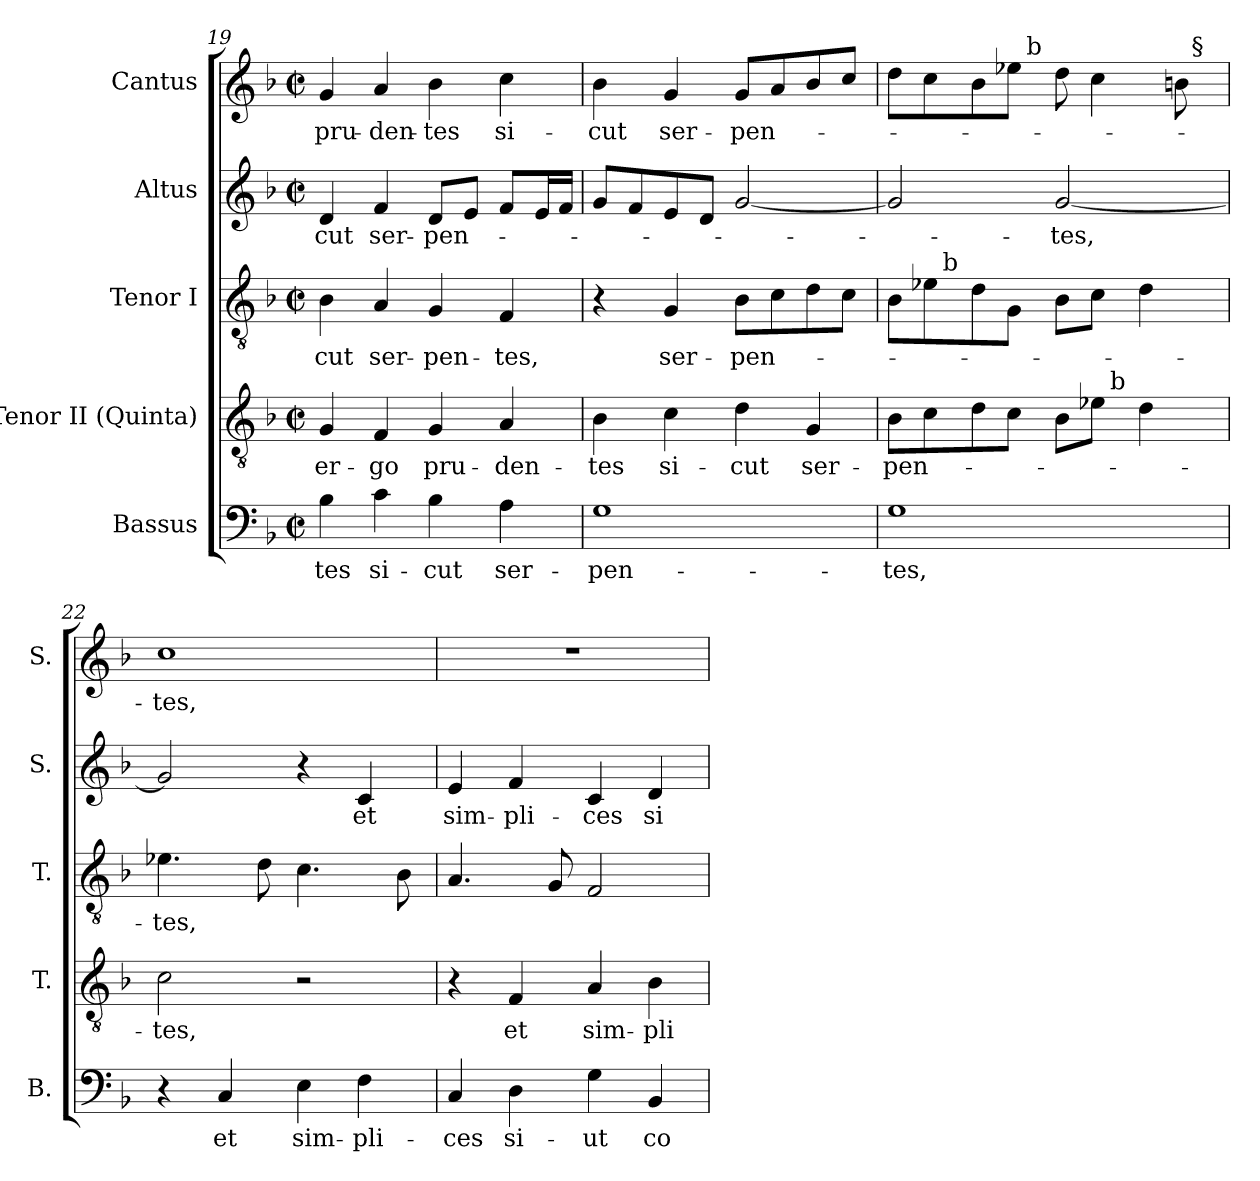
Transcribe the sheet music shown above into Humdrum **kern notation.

**kern	**text	**kern	**text	**kern	**text	**kern	**text	**kern	**text
*part5	*part5	*part4	*part4	*part3	*part3	*part2	*part2	*part1	*part1
*staff5	*staff5	*staff4	*staff4	*staff3	*staff3	*staff2	*staff2	*staff1	*staff1
*I"Bassus	*	*I"Tenor II (Quinta)	*	*I"Tenor I	*	*I"Altus	*	*I"Cantus	*
*I'B.	*	*I'T.	*	*I'T.	*	*I'S.	*	*I'S.	*
!!LO:PB:g=z
*clefF4	*	*clefGv2	*	*clefGv2	*	*clefG2	*	*clefG2	*
*	*	*ITrd7c12	*	*ITrd7c12	*	*	*	*	*
*k[b-]	*	*k[b-]	*	*k[b-]	*	*k[b-]	*	*k[b-]	*
*F:	*	*F:	*	*F:	*	*F:	*	*F:	*
*M2/2	*	*M2/2	*	*M2/2	*	*M2/2	*	*M2/2	*
*met(c|)	*	*met(c|)	*	*met(c|)	*	*met(c|)	*	*met(c|)	*
=19	=19	=19	=19	=19	=19	=19	=19	=19	=19
!	!LO:LY:b:color=#000000	!	!	!	!	!	!	!	!
!	!	!	!LO:LY:b:color=#000000	!	!	!	!	!	!
!	!	!	!	!	!LO:LY:b:color=#000000	!	!	!	!
!	!	!	!	!	!	!	!LO:LY:b:color=#000000	!	!
!	!	!	!	!	!	!	!	!	!LO:LY:b:color=#000000
4B-i\	-tes	4GGi/	er-	4BB-i\	-cut	4di/	-cut	4gi/	pru-
!	!LO:LY:b:color=#000000	!	!	!	!	!	!	!	!
!	!	!	!LO:LY:b:color=#000000	!	!	!	!	!	!
!	!	!	!	!	!LO:LY:b:color=#000000	!	!	!	!
!	!	!	!	!	!	!	!LO:LY:b:color=#000000	!	!
!	!	!	!	!	!	!	!	!	!LO:LY:b:color=#000000
4ci\	si-	4FFi/	-go	4AAi/	ser-	4fi/	ser-	4ai/	-den-
!	!LO:LY:b:color=#000000	!	!	!	!	!	!	!	!
!	!	!	!LO:LY:b:color=#000000	!	!	!	!	!	!
!	!	!	!	!	!LO:LY:b:color=#000000	!	!	!	!
!	!	!	!	!	!	!	!LO:LY:b:color=#000000	!	!
!	!	!	!	!	!	!	!	!	!LO:LY:b:color=#000000
4B-i\	-cut	4GGi/	pru-	4GGi/	-pen-	8di/L	-pen-	4b-i\	-tes
.	.	.	.	.	.	8ei/J	.	.	.
!	!LO:LY:b:color=#000000	!	!	!	!	!	!	!	!
!	!	!	!LO:LY:b:color=#000000	!	!	!	!	!	!
!	!	!	!	!	!LO:LY:b:color=#000000	!	!	!	!
!	!	!	!	!	!	!	!	!	!LO:LY:b:color=#000000
4Ai\	ser-	4AAi/	-den-	4FFi/	-tes,	8fi/L	.	4cci\	si-
.	.	.	.	.	.	16ei/L	.	.	.
.	.	.	.	.	.	16fi/JJ	.	.	.
=20	=20	=20	=20	=20	=20	=20	=20	=20	=20
!	!LO:LY:b:color=#000000	!	!	!	!	!	!	!	!
!	!	!	!LO:LY:b:color=#000000	!	!	!	!	!	!
!	!	!	!	!	!	!	!	!	!LO:LY:b:color=#000000
1Gi	-pen-	4BB-i\	-tes	4r	.	8gi/L	.	4b-i\	-cut
.	.	.	.	.	.	8fi/	.	.	.
!	!	!	!LO:LY:b:color=#000000	!	!	!	!	!	!
!	!	!	!	!	!LO:LY:b:color=#000000	!	!	!	!
!	!	!	!	!	!	!	!	!	!LO:LY:b:color=#000000
.	.	4Ci\	si-	4GGi/	ser-	8ei/	.	4gi/	ser-
.	.	.	.	.	.	8di/J	.	.	.
!	!	!	!LO:LY:b:color=#000000	!	!	!	!	!	!
!	!	!	!	!	!LO:LY:b:color=#000000	!	!	!	!
!	!	!	!	!	!	!	!	!	!LO:LY:b:color=#000000
.	.	4Di\	-cut	8BB-i\L	-pen-	[<2gi/	.	8gi/L	-pen-
.	.	.	.	8Ci\	.	.	.	8ai/	.
!	!	!	!LO:LY:b:color=#000000	!	!	!	!	!	!
.	.	4GGi/	ser-	8Di\	.	.	.	8b-i/	.
.	.	.	.	8Ci\J	.	.	.	8cci/J	.
=21	=21	=21	=21	=21	=21	=21	=21	=21	=21
!	!LO:LY:b:color=#000000	!	!	!	!	!	!	!	!
!	!	!	!LO:LY:b:color=#000000	!	!	!	!	!	!
*	*	*^	*	*^	*	*	*	*^	*
1Gi	-tes,	8BB-i\L	2ryy	-pen-	8BB-i\L	8ryy	.	2gi/]	.	8ddi\L	4ryy	.
.	.	8Ci\	.	.	8E-i\	32ryy	.	.	.	8cci\	.	.
.	.	.	.	.	.	256ryy	.	.	.	.	.	.
!	!	!	!	!	!	!LO:TX:a:t=b	!	!	!	!	!	!
.	.	.	.	.	.	2ryy	.	.	.	.	.	.
.	.	8Di\	.	.	8Di\	.	.	.	.	8b-i\	8ryy	.
.	.	8Ci\J	.	.	8GGi\J	.	.	.	.	8ee-i\J	32ryy	.
.	.	.	.	.	.	.	.	.	.	.	256ryy	.
!	!	!	!	!	!	!	!	!	!	!	!LO:TX:a:t=b	!
.	.	.	.	.	.	.	.	.	.	.	2ryy	.
!	!	!	!	!	!	!	!	!	!LO:LY:b:color=#000000	!	!	!
.	.	8BB-i\L	8ryy	.	8BB-i\L	.	.	[<2gi/	-tes,	8ddi\	.	.
.	.	8E-i\J	32ryy	.	8Ci\J	.	.	.	.	4cci\	.	.
.	.	.	256ryy	.	.	.	.	.	.	.	.	.
!	!	!	!LO:TX:a:t=b	!	!	!	!	!	!	!	!	!
.	.	.	4ryy	.	.	4ryy	.	.	.	.	.	.
.	.	4Di\	.	.	4Di\	.	.	.	.	.	.	.
.	.	.	.	.	.	.	.	.	.	8bi\	.	.
!	!	!	!	!	!	!	!	!	!	!	!LO:TX:a:t=§	!
.	.	.	16ryy	.	.	16ryy	.	.	.	.	16ryy	.
.	.	.	64..ryy	.	.	64..ryy	.	.	.	.	64..ryy	.
*	*	*v	*v	*	*	*	*	*	*	*v	*v	*
*	*	*	*	*v	*v	*	*	*	*	*
=22	=22	=22	=22	=22	=22	=22	=22	=22	=22
*	*	*^	*	*^	*	*	*	*^	*
!	!	!	!	!LO:LY:b:color=#000000	!	!	!	!	!	!	!	!
*	*	*v	*v	*	*	*	*	*	*	*v	*v	*
*	*	*	*	*v	*v	*	*	*	*	*
*	*	*^	*	*^	*	*	*	*^	*
!	!	!	!	!	!	!	!LO:LY:b:color=#000000	!	!	!	!	!
*	*	*v	*v	*	*	*	*	*	*	*v	*v	*
*	*	*	*	*v	*v	*	*	*	*	*
*	*	*^	*	*^	*	*	*	*^	*
!	!	!	!	!	!	!	!	!	!	!	!	!LO:LY:b:color=#000000
*	*	*v	*v	*	*	*	*	*	*	*v	*v	*
*	*	*	*	*v	*v	*	*	*	*	*
4r	.	2Ci\	-tes,	4.E-Xi\	-tes,	2gi/]	.	1cci	-tes,
!	!LO:LY:b:color=#000000	!	!	!	!	!	!	!	!
4Ci/	et	.	.	.	.	.	.	.	.
.	.	.	.	8Di\	.	.	.	.	.
!	!LO:LY:b:color=#000000	!	!	!	!	!	!	!	!
4Ei\	sim-	2r	.	4.Ci\	.	4r	.	.	.
!	!LO:LY:b:color=#000000	!	!	!	!	!	!	!	!
!	!	!	!	!	!	!	!LO:LY:b:color=#000000	!	!
4Fi\	-pli-	.	.	.	.	4ci/	et	.	.
.	.	.	.	8BB-i\	.	.	.	.	.
=23	=23	=23	=23	=23	=23	=23	=23	=23	=23
!	!LO:LY:b:color=#000000	!	!	!	!	!	!	!	!
!	!	!	!	!	!	!	!LO:LY:b:color=#000000	!	!
4Ci/	-ces	4r	.	4.AAi/	.	4ei/	sim-	1r	.
!	!LO:LY:b:color=#000000	!	!	!	!	!	!	!	!
!	!	!	!LO:LY:b:color=#000000	!	!	!	!	!	!
!	!	!	!	!	!	!	!LO:LY:b:color=#000000	!	!
4Di\	si-	4FFi/	et	.	.	4fi/	-pli-	.	.
.	.	.	.	8GGi/	.	.	.	.	.
!	!LO:LY:b:color=#000000	!	!	!	!	!	!	!	!
!	!	!	!LO:LY:b:color=#000000	!	!	!	!	!	!
!	!	!	!	!	!	!	!LO:LY:b:color=#000000	!	!
4Gi\	-ut	4AAi/	sim-	2FFi/	.	4ci/	-ces	.	.
!	!LO:LY:b:color=#000000	!	!	!	!	!	!	!	!
!	!	!	!LO:LY:b:color=#000000	!	!	!	!	!	!
!	!	!	!	!	!	!	!LO:LY:b:color=#000000	!	!
4BB-i/	co-	4BB-i\	-pli-	.	.	4di/	si-	.	.
=	=	=	=	=	=	=	=	=	=
*-	*-	*-	*-	*-	*-	*-	*-	*-	*-
